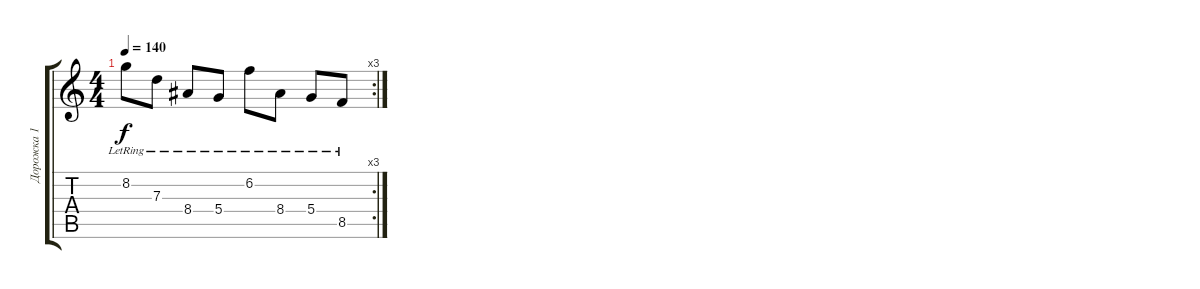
\track ("Дорожка 1" "Дорожка 1") {instrument electricguitarmuted}
\staff {score tabs}
\tuning (E4 B3 G3 D3 A2 E2) {hide}
\rc 3
\ts (4 4)
\tempo 140
\clef g2
\ks c
8.2{lr}.8{dy f} 7.3{lr}.8 8.4{lr}.8 5.4{lr}.8 6.2{lr}.8 8.4{lr}.8 5.4{lr}.8 8.5{lr}.8
